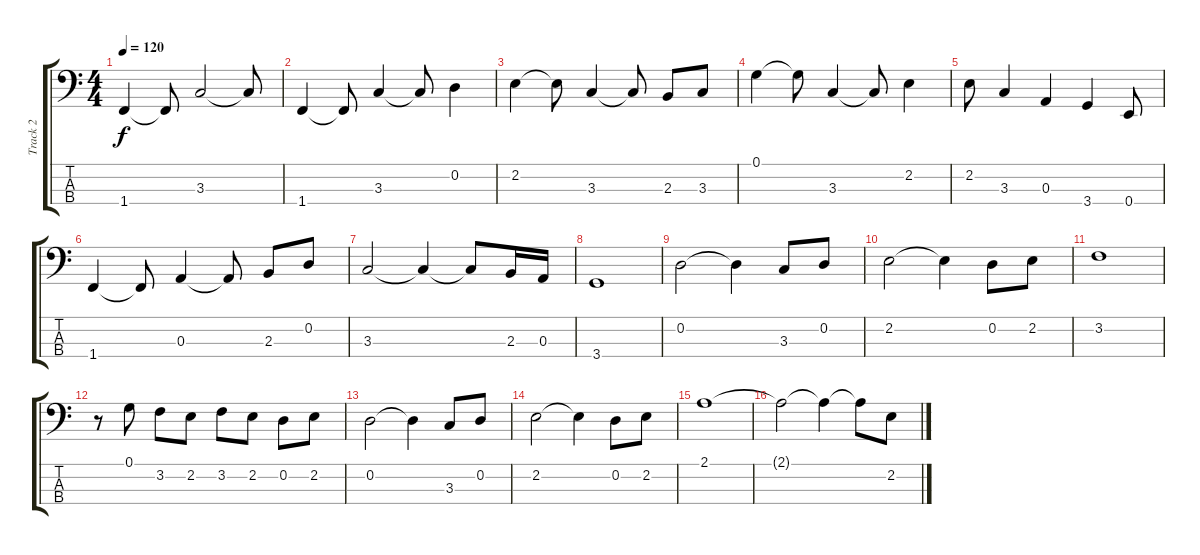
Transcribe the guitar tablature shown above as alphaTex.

\track ("Track 2" "Track 2") {instrument fretlessbass}
\staff {score tabs}
\tuning (G2 D2 A1 E1) {hide}
\ts (4 4)
\tempo 120
\clef f4
\ks c
1.4.4{dy f} 1.4{t}.8 3.3.2 3.3{t}.8 |
1.4.4 1.4{t}.8 3.3.4 3.3{t}.8 0.2.4 |
2.2.4 2.2{t}.8 3.3.4 3.3{t}.8 2.3.8 3.3.8 |
0.1.4 0.1{t}.8 3.3.4 3.3{t}.8 2.2.4 |
2.2.8 3.3.4 0.3.4 3.4.4 0.4.8 |
1.4.4 1.4{t}.8 0.3.4 0.3{t}.8 2.3.8 0.2.8 |
3.3.2 3.3{t}.4 3.3{t}.8 2.3.16 0.3.16 |
3.4.1 |
0.2.2 0.2{t}.4 3.3.8 0.2.8 |
2.2.2 2.2{t}.4 0.2.8 2.2.8 |
3.2.1 |
r.8 0.1.8 3.2.8 2.2.8 3.2.8 2.2.8 0.2.8 2.2.8 |
0.2.2 0.2{t}.4 3.3.8 0.2.8 |
2.2.2 2.2{t}.4 0.2.8 2.2.8 |
2.1.1 |
2.1{t}.2 2.1{t}.4 2.1{t}.8 2.2.8
